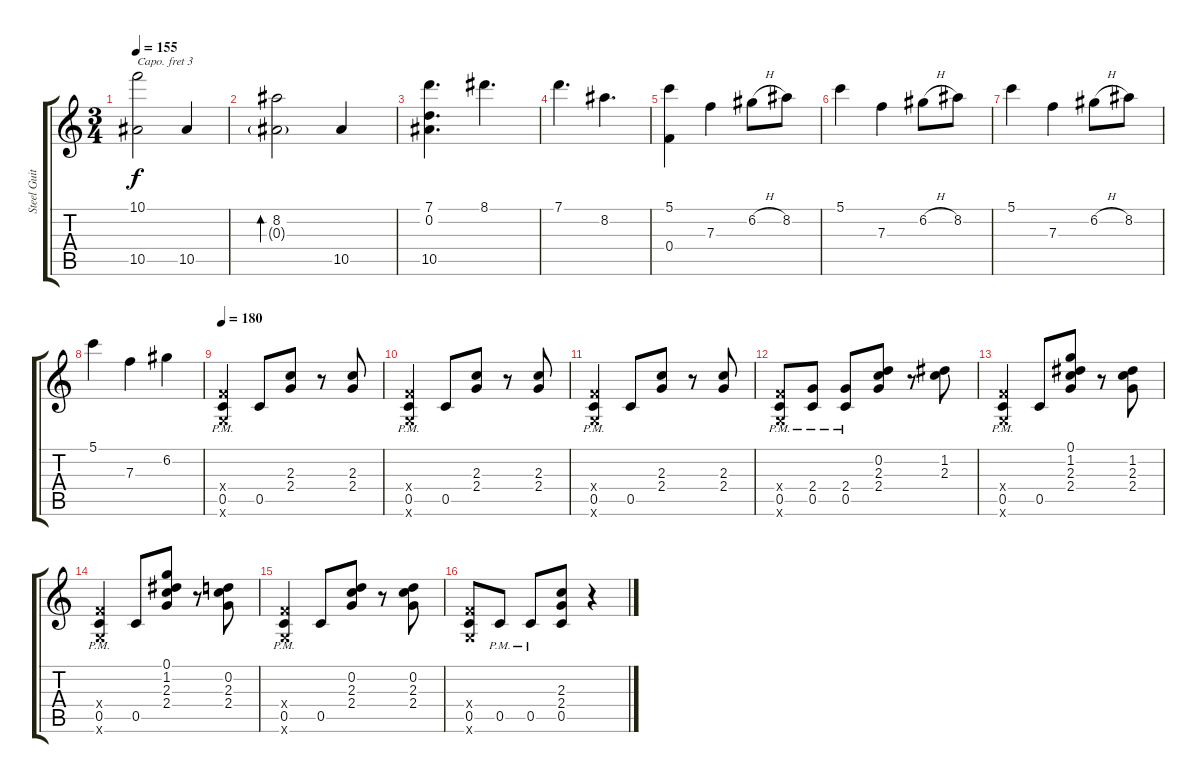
\track ("Steel Guitar" "Steel Guit") {instrument acousticguitarsteel}
\staff {score tabs}
\capo 3
\tuning (E4 B3 G3 D3 A2 E2) {hide}
\ts (3 4)
\tempo 155
\clef g2
\ks c
(10.1 10.5).2{dy f} 10.5.4 |
(8.2 0.3{g}).2{bd 120} 10.5.4 |
(7.1 0.2 10.5).4{d} 8.1.4{d} |
7.1.4{d} 8.2.4{d} |
(5.1 0.4).4 7.3.4 6.2{h}.8 8.2.8 |
5.1.4 7.3.4 6.2{h}.8 8.2.8 |
5.1.4 7.3.4 6.2{h}.8 8.2.8 |
5.1.4 7.3.4 6.2.4 |
\tempo 180
(0.4{x} 0.5{pm} 0.6{x}).4 0.5.8 (2.3 2.4).8 r.8 (2.3 2.4).8 |
(0.4{x} 0.5{pm} 0.6{x}).4 0.5.8 (2.3 2.4).8 r.8 (2.3 2.4).8 |
(0.4{x} 0.5{pm} 0.6{x}).4 0.5.8 (2.3 2.4).8 r.8 (2.3 2.4).8 |
(0.4{x} 0.5{pm} 0.6{x}).8 (2.4{pm} 0.5{pm}).8 (2.4{pm} 0.5{pm}).8 (0.2 2.3 2.4).8 r.8 (1.2 2.3).8 |
(0.4{x} 0.5{pm} 0.6{x}).4 0.5.8 (0.1 1.2 2.3 2.4).8 r.8 (1.2 2.3 2.4).8 |
(0.4{x} 0.5{pm} 0.6{x}).4 0.5.8 (0.1 1.2 2.3 2.4).8 r.8 (0.2 2.3 2.4).8 |
(0.4{x} 0.5{pm} 0.6{x}).4 0.5.8 (0.2 2.3 2.4).8 r.8 (0.2 2.3 2.4).8 |
(0.4{x} 0.5 0.6{x}).8 0.5{pm}.8 0.5{pm}.8 (2.3 2.4 0.5).8 r.4
